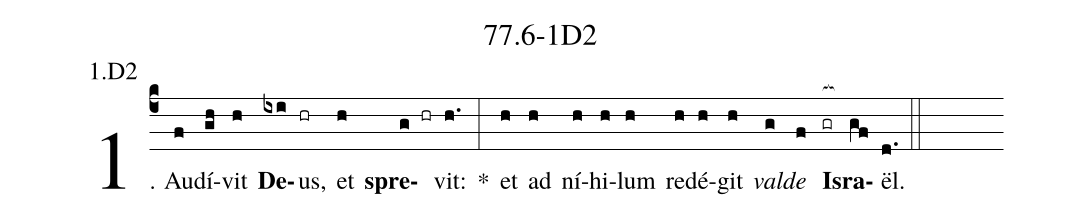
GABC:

name: 77.6-1D2;
annotation: 1.D2;
%%
(c4)1. Au(f)dí(gh)vit(h) <b>De</b>(ixi)us,(hr) et(h) <b>spre</b>(g hr)vit:(h.) *(:) et(h) ad(h) ní(h)hi(h)lum(h) red(h)é(h)git(h) <i>val</i>(g)<i>de</i>(f) <b>Is</b>(gr[ocb:1{])<b>ra</b>(gf[ocb:0}])ël.(d.) (::)


%E(h) u(h) o(g) u(f) a(gf) e.(d.) (::)
